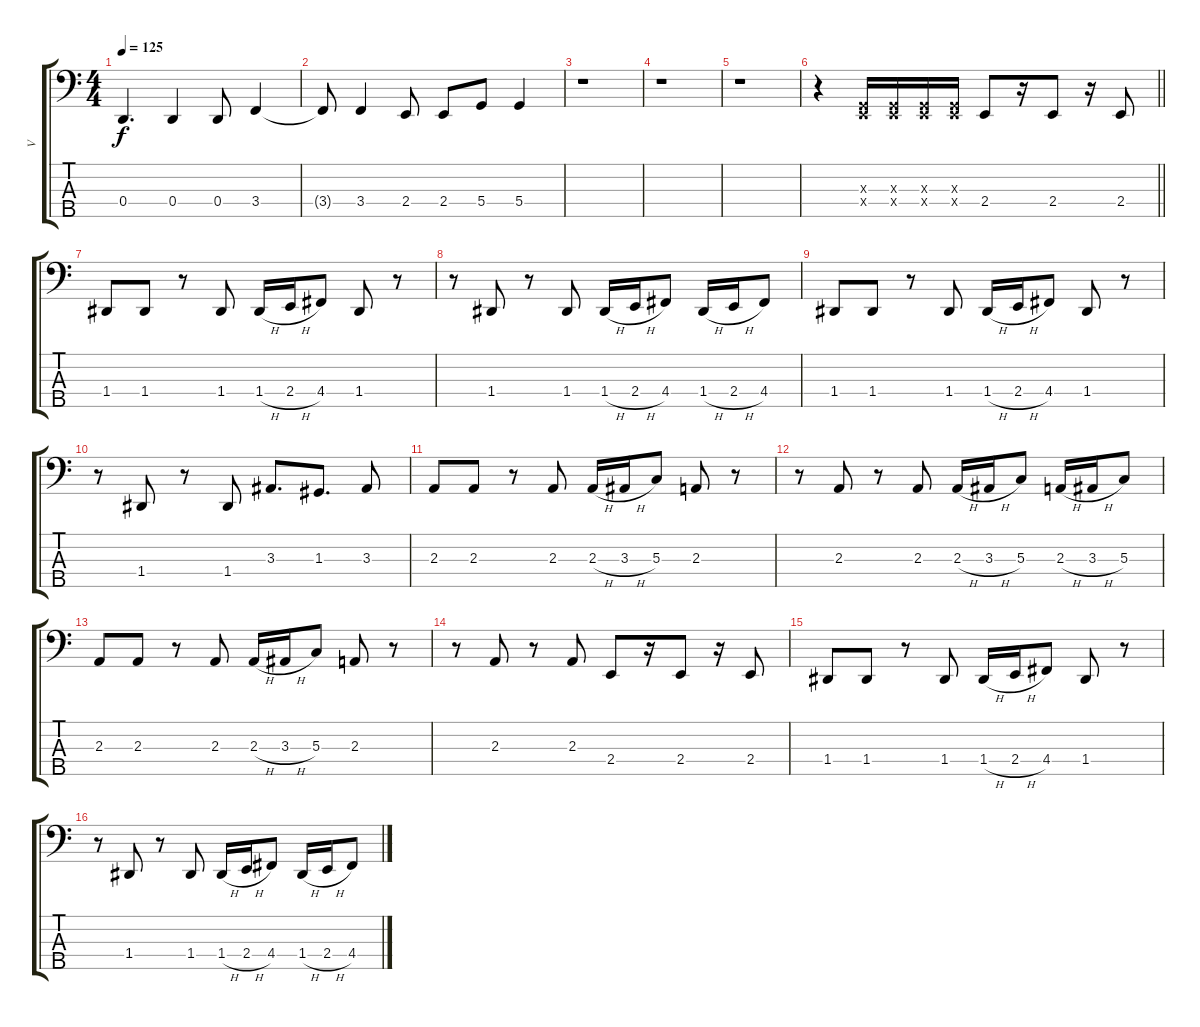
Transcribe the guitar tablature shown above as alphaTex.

\track ("V" "V") {instrument electricbassfinger}
\staff {score tabs}
\tuning (F2 C2 G1 D1 A0) {hide}
\ts (4 4)
\tempo 125
\clef f4
\ks c
0.4.4{d dy f} 0.4.4 0.4.8 3.4.4 |
3.4{t}.8 3.4.4 2.4.8 2.4.8 5.4.8 5.4.4 |
r.1 |
r.1 |
r.1 |
\barLineRight lightlight
r.4 (0.3{x} 2.4{x}).16 (0.3{x} 2.4{x}).16 (0.3{x} 2.4{x}).16 (0.3{x} 2.4{x}).16 2.4.8 r.16 2.4.8 r.16 2.4.8 |
\section ("" "")
1.4.8 1.4.8 r.8 1.4.8 1.4{h}.16 2.4{h}.16 4.4.8 1.4.8 r.8 |
r.8 1.4.8 r.8 1.4.8 1.4{h}.16 2.4{h}.16 4.4.8 1.4{h}.16 2.4{h}.16 4.4.8 |
1.4.8 1.4.8 r.8 1.4.8 1.4{h}.16 2.4{h}.16 4.4.8 1.4.8 r.8 |
r.8 1.4.8 r.8 1.4.8 3.3.8{d} 1.3.8{d} 3.3.8 |
2.3.8 2.3.8 r.8 2.3.8 2.3{h}.16 3.3{h}.16 5.3.8 2.3.8 r.8 |
r.8 2.3.8 r.8 2.3.8 2.3{h}.16 3.3{h}.16 5.3.8 2.3{h}.16 3.3{h}.16 5.3.8 |
2.3.8 2.3.8 r.8 2.3.8 2.3{h}.16 3.3{h}.16 5.3.8 2.3.8 r.8 |
r.8 2.3.8 r.8 2.3.8 2.4.8 r.16 2.4.8 r.16 2.4.8 |
1.4.8 1.4.8 r.8 1.4.8 1.4{h}.16 2.4{h}.16 4.4.8 1.4.8 r.8 |
r.8 1.4.8 r.8 1.4.8 1.4{h}.16 2.4{h}.16 4.4.8 1.4{h}.16 2.4{h}.16 4.4.8
